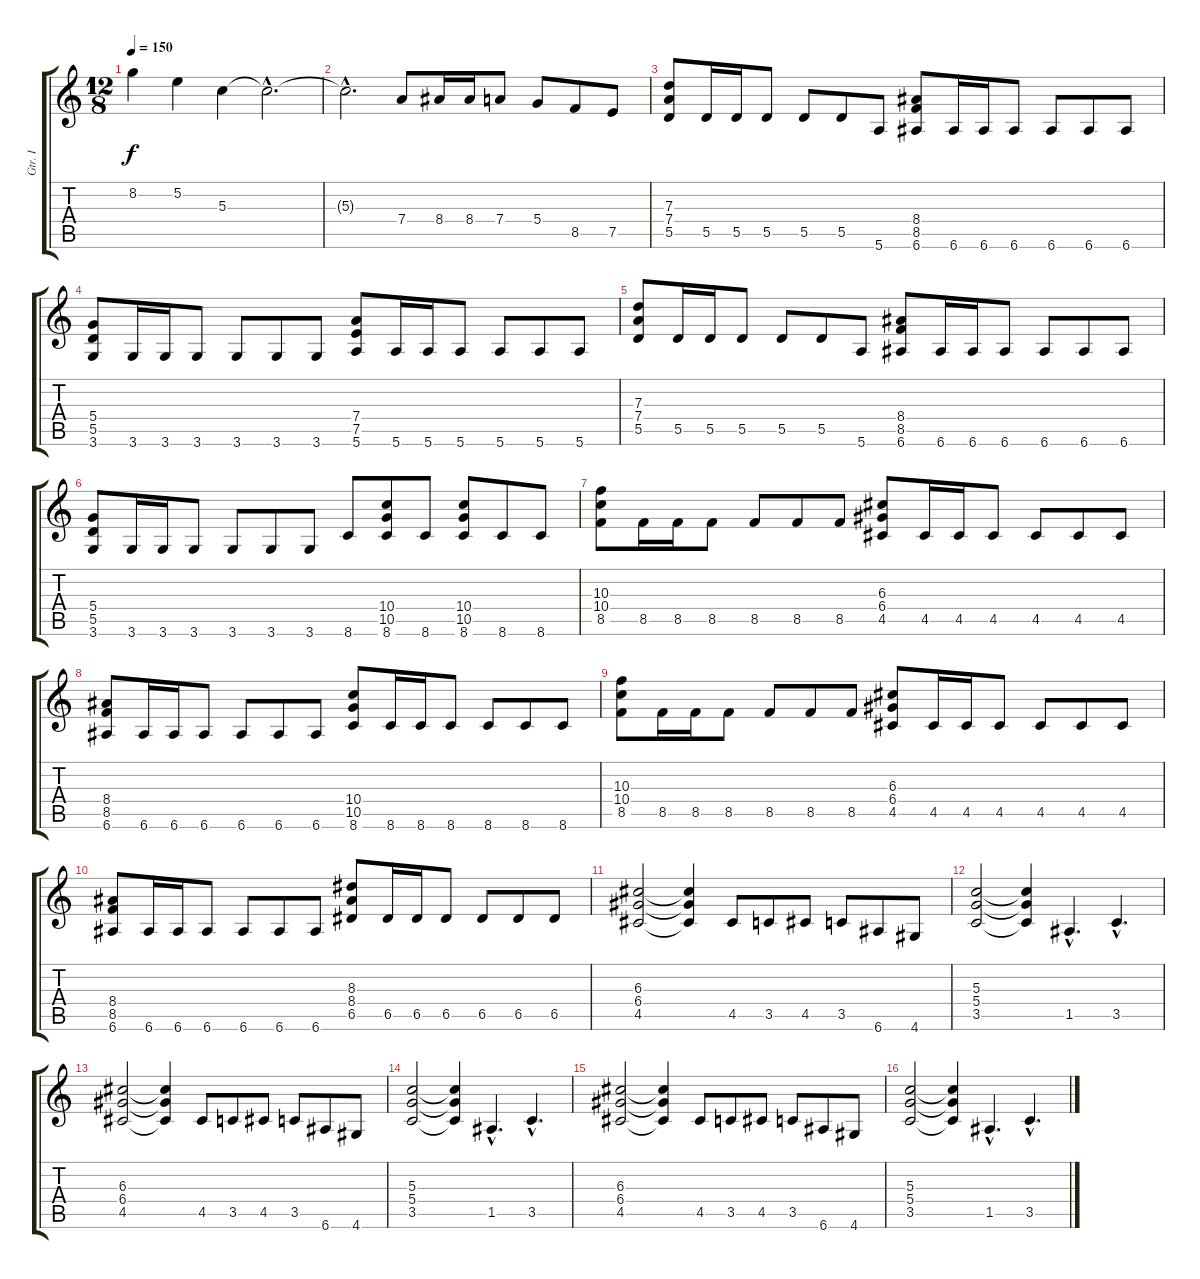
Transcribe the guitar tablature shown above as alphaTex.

\track ("Gtr. I" "Gtr. I") {instrument distortionguitar}
\staff {score tabs}
\tuning (E4 B3 G3 D3 A2 E2) {hide}
\ts (12 8)
\tempo 150
\clef g2
\ks c
8.2.4{dy f} 5.2.4 5.3.4 5.3{hac t}.2{d} |
5.3{hac t}.2{d} 7.4.8 8.4.16 8.4.16 7.4.8 5.4.8 8.5.8 7.5.8 |
(7.3 7.4 5.5).8 5.5.16 5.5.16 5.5.8 5.5.8 5.5.8 5.6.8 (8.4 8.5 6.6).8 6.6.16 6.6.16 6.6.8 6.6.8 6.6.8 6.6.8 |
(5.4 5.5 3.6).8 3.6.16 3.6.16 3.6.8 3.6.8 3.6.8 3.6.8 (7.4 7.5 5.6).8 5.6.16 5.6.16 5.6.8 5.6.8 5.6.8 5.6.8 |
(7.3 7.4 5.5).8 5.5.16 5.5.16 5.5.8 5.5.8 5.5.8 5.6.8 (8.4 8.5 6.6).8 6.6.16 6.6.16 6.6.8 6.6.8 6.6.8 6.6.8 |
(5.4 5.5 3.6).8 3.6.16 3.6.16 3.6.8 3.6.8 3.6.8 3.6.8 8.6.8 (10.4 10.5 8.6).8 8.6.8 (10.4 10.5 8.6).8 8.6.8 8.6.8 |
(10.3 10.4 8.5).8 8.5.16 8.5.16 8.5.8 8.5.8 8.5.8 8.5.8 (6.3 6.4 4.5).8 4.5.16 4.5.16 4.5.8 4.5.8 4.5.8 4.5.8 |
(8.4 8.5 6.6).8 6.6.16 6.6.16 6.6.8 6.6.8 6.6.8 6.6.8 (10.4 10.5 8.6).8 8.6.16 8.6.16 8.6.8 8.6.8 8.6.8 8.6.8 |
(10.3 10.4 8.5).8 8.5.16 8.5.16 8.5.8 8.5.8 8.5.8 8.5.8 (6.3 6.4 4.5).8 4.5.16 4.5.16 4.5.8 4.5.8 4.5.8 4.5.8 |
(8.4 8.5 6.6).8 6.6.16 6.6.16 6.6.8 6.6.8 6.6.8 6.6.8 (8.3 8.4 6.5).8 6.5.16 6.5.16 6.5.8 6.5.8 6.5.8 6.5.8 |
(6.3 6.4 4.5).2 (6.3{t} 6.4{t} 4.5{t}).4 4.5.8 3.5.8 4.5.8 3.5.8 6.6.8 4.6.8 |
(5.3 5.4 3.5).2 (5.3{t} 5.4{t} 3.5{t}).4 1.5{hac}.4{d} 3.5{hac}.4{d} |
(6.3 6.4 4.5).2 (6.3{t} 6.4{t} 4.5{t}).4 4.5.8 3.5.8 4.5.8 3.5.8 6.6.8 4.6.8 |
(5.3 5.4 3.5).2 (5.3{t} 5.4{t} 3.5{t}).4 1.5{hac}.4{d} 3.5{hac}.4{d} |
(6.3 6.4 4.5).2 (6.3{t} 6.4{t} 4.5{t}).4 4.5.8 3.5.8 4.5.8 3.5.8 6.6.8 4.6.8 |
(5.3 5.4 3.5).2 (5.3{t} 5.4{t} 3.5{t}).4 1.5{hac}.4{d} 3.5{hac}.4{d}
